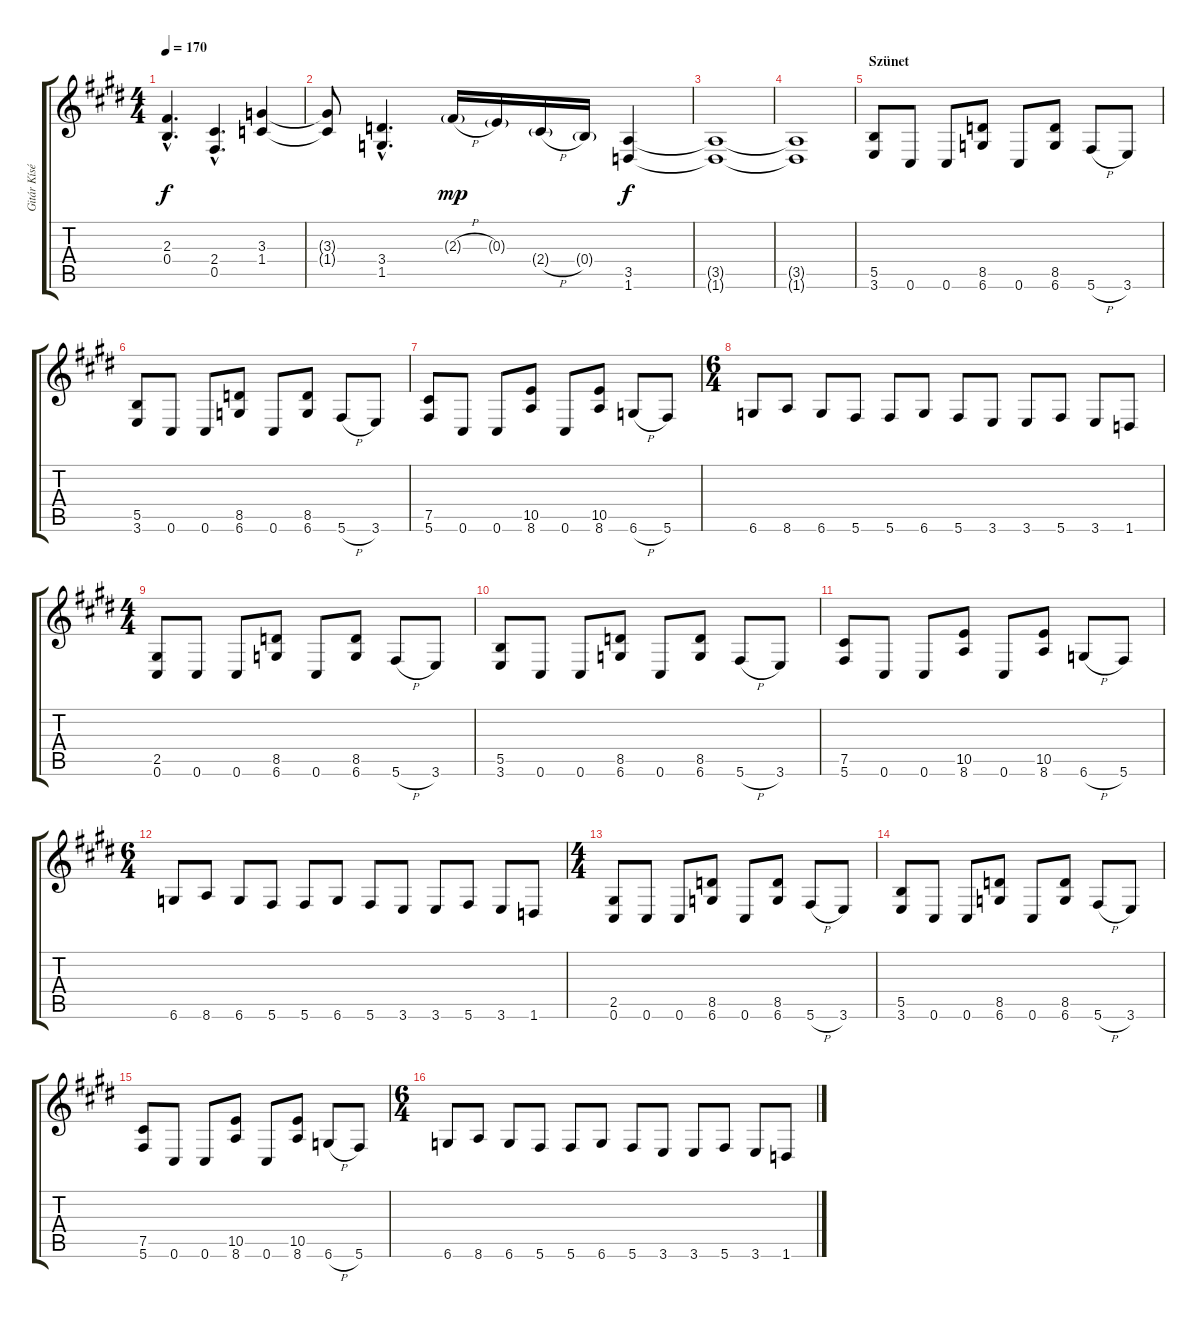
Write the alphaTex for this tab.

\track ("Gitár Kíséret 1" "Gitár Kísé") {instrument distortionguitar}
\staff {score tabs}
\tuning (Db4 Ab3 E3 B2 Gb2 Db2) {hide}
\ts (4 4)
\tempo 170
\clef g2
\ks c#minor
(2.3{hac} 0.4{hac}).4{d dy f} (2.4{hac} 0.5{hac}).4{d} (3.3 1.4).4 |
(3.3{t} 1.4{t}).8 (3.4{hac} 1.5{hac}).4{d} 2.3{h g}.16{dy mp} 0.3{g}.16 2.4{h g}.16 0.4{g}.16 (3.5 1.6).4{dy f} |
(3.5{t} 1.6{t}).1 |
(3.5{t} 1.6{t}).1 |
\section ("" "Szünet")
(5.5 3.6).8 0.6.8 0.6.8 (8.5 6.6).8 0.6.8 (8.5 6.6).8 5.6{h}.8 3.6.8 |
(5.5 3.6).8 0.6.8 0.6.8 (8.5 6.6).8 0.6.8 (8.5 6.6).8 5.6{h}.8 3.6.8 |
(7.5 5.6).8 0.6.8 0.6.8 (10.5 8.6).8 0.6.8 (10.5 8.6).8 6.6{h}.8 5.6.8 |
\ts (6 4)
6.6.8 8.6.8 6.6.8 5.6.8 5.6.8 6.6.8 5.6.8 3.6.8 3.6.8 5.6.8 3.6.8 1.6.8 |
\ts (4 4)
(2.5 0.6).8 0.6.8 0.6.8 (8.5 6.6).8 0.6.8 (8.5 6.6).8 5.6{h}.8 3.6.8 |
(5.5 3.6).8 0.6.8 0.6.8 (8.5 6.6).8 0.6.8 (8.5 6.6).8 5.6{h}.8 3.6.8 |
(7.5 5.6).8 0.6.8 0.6.8 (10.5 8.6).8 0.6.8 (10.5 8.6).8 6.6{h}.8 5.6.8 |
\ts (6 4)
6.6.8 8.6.8 6.6.8 5.6.8 5.6.8 6.6.8 5.6.8 3.6.8 3.6.8 5.6.8 3.6.8 1.6.8 |
\ts (4 4)
(2.5 0.6).8 0.6.8 0.6.8 (8.5 6.6).8 0.6.8 (8.5 6.6).8 5.6{h}.8 3.6.8 |
(5.5 3.6).8 0.6.8 0.6.8 (8.5 6.6).8 0.6.8 (8.5 6.6).8 5.6{h}.8 3.6.8 |
(7.5 5.6).8 0.6.8 0.6.8 (10.5 8.6).8 0.6.8 (10.5 8.6).8 6.6{h}.8 5.6.8 |
\ts (6 4)
6.6.8 8.6.8 6.6.8 5.6.8 5.6.8 6.6.8 5.6.8 3.6.8 3.6.8 5.6.8 3.6.8 1.6.8
